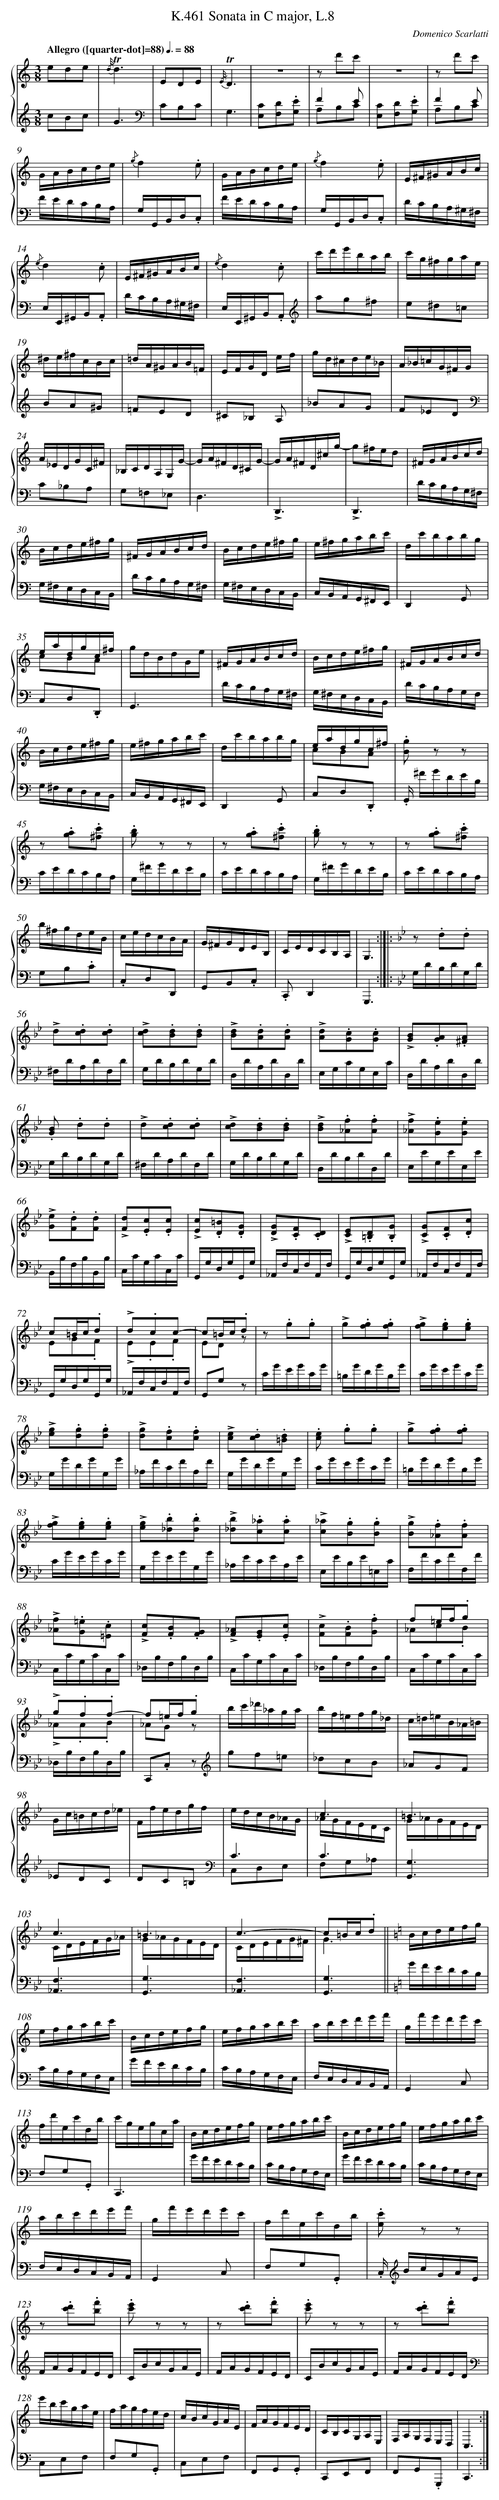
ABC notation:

X:1
T: Sonata in C major, L.8, K.461
C: Domenico Scarlatti
L: 1/16
M: 3/8
Q: "Allegro ([quarter-dot]=88)" 3/8=88
%%staves {1 2}
V: 1 clef=treble
V: 2 clef=treble
K: C
[V:1] e2d2e2 |
[V:2] [K:clef=treble]c2B2c2 |
[V:1] {/d//}!trill!d6 |
[V:2] G6[K:clef=bass] |
[V:1] E2D2E2 |
[V:2] C2B,2C2 |
[V:1] {/E//}!trill!D6 |
[V:2] G,6 |
[V:1] z6 |
[V:2] [E,2C2][F,2D2].[G,2E2] |
[V:1] z2 d'2c'2 |
[V:2] F4E2 & A,2B,2C2 |
[V:1] z6 |
[V:2] [E,2C2][F,2D2].[G,2E2] |
[V:1] z2 d'2c'2 |
[V:2] F4E2 & A,2B,2C2 |
[V:1] GABcde |
[V:2] FEDCB,A, |
[V:1] {/g}f4.e2 |
[V:2] G,G,,B,,D,.C,2 |
[V:1] GABcde |
[V:2] FEDCB,A, |
[V:1] {/g}f4.e2 |
[V:2] G,G,,B,,D,.C,2 |
[V:1] E^F^GABc |
[V:2] DCB,A,^G,^F, |
[V:1] {/e}d4.c2 |
[V:2] E,E,,^G,,B,,.A,,2 |
[V:1] E^F^GABc |
[V:2] DCB,A,^G,^F, |
[V:1] {/e}d4.c2 |
[V:2] E,E,,^G,,B,,.A,,2[K:clef=treble] |
[V:1] c'd'e'bab |
[V:2] a2g2^f2 |
[V:1] c'g^fgae |
[V:2] e2^d2=c2 |
[V:1] ^de^fcBc |
[V:2] B2A2^G2 |
[V:1] =dA^GAB=F |
[V:2] =F2E2D2 |
[V:1] EFGD ef |
[V:2] ^C2_B,2 A,2 |
[V:1] gd^cde_B |
[V:2] _B2A2G2 |
[V:1] A_B=cG^FG |
[V:2] F2_E2D2[K:clef=bass] |
[V:1] A_EDGC^F |
[V:2] C2_B,2A,2 |
[V:1] _B,CDA,G,G- |
[V:2] G,2=F,2_E,2 |
[V:1] GA^FD^CG- |
[V:2] D,6 |
[V:1] GA^FD^cg- |
[V:2] !accent!D,,6 |
[V:1] g2^fed2 |
[V:2] !accent!D,,6 |
[V:1] ^FGABcd |
[V:2] DCB,A,G,^F, |
[V:1] Bcde^fg |
[V:2] G,^F,E,D,C,B,, |
[V:1] ^FGABcd |
[V:2] DCB,A,G,^F, |
[V:1] Bcde^fg |
[V:2] G,^F,E,D,C,B,, |
[V:1] e^fgabc' |
[V:2] C,B,,A,,G,,^F,,E,, |
[V:1] dc'babg |
[V:2] D,,4G,,2 |
[V:1] eadgc^f & c2B2A2 |
[V:2] C,2D,2.D,,2 |
[V:1] gdBdGe |
[V:2] G,,6 |
[V:1] ^FGABcd |
[V:2] DCB,A,G,^F, |
[V:1] Bcde^fg |
[V:2] G,^F,E,D,C,B,, |
[V:1] ^FGABcd |
[V:2] DCB,A,G,F, |
[V:1] Bcde^fg |
[V:2] G,^F,E,D,C,B,, |
[V:1] e^fgabc' |
[V:2] C,B,,A,,G,,^F,,E,, |
[V:1] dc'babg |
[V:2] D,,4G,,2 |
[V:1] eadgc^f & c2B2A2 |
[V:2] C,2D,2.D,,2 |
[V:1] .[B2g2] z2 z2 |
[V:2] .G,, ^FGDEB, |
[V:1] z2 .[g2a2].[^f2c'2] |
[V:2] CEDCB,A, |
[V:1] .[g2b2] z2 z2 |
[V:2] G,^FGDEB, |
[V:1] z2 .[g2a2].[^f2c'2] |
[V:2] CEDCB,A, |
[V:1] .[g2b2] z2 z2 |
[V:2] G,^FGDEB, |
[V:1] z2 .[g2a2].[^f2c'2] |
[V:2] CEDCB,A, |
[V:1] b^fgdeB |
[V:2] G,2B,2.C2 |
[V:1] cedcBA |
[V:2] .C,2D,2D,,2 |
[V:1] G^FGDEB, |
[V:2] G,,2B,,2.C,2 |
[V:1] CEDCB,A, |
[V:2] .C,,2D,,4 |
[V:1] G,6 :|]|:
[V:2] G,,,6 :|]|:
[V:1]  [K:Bb] z2 .d2.d2 |
[V:2]  [K:Bb] G,DB,DG,D |
[V:1] !accent!d2.[c2d2].[c2d2] |
[V:2] ^F,DA,DF,D |
[V:1] !accent![c2d2].[B2d2].[B2d2] |
[V:2] G,DB,DG,D |
[V:1] !accent![B2d2].[A2d2].[A2d2] |
[V:2] D,DA,DD,D |
[V:1] !accent![A2d2].[G2c2].[G2c2] |
[V:2] E,G,CG,E,C |
[V:1] !accent![G2B2].[G2A2].[^F2A2] |
[V:2] D,DA,DD,D |
[V:1] .[G2B2] .d2.d2 |
[V:2] G,DB,DG,D |
[V:1] !accent!d2.[c2d2].[c2d2] |
[V:2] ^F,DA,DF,D |
[V:1] !accent![c2d2].[B2d2].[B2d2] |
[V:2] G,DB,DG,D |
[V:1] !accent![B2d2].[_A2f2].[A2f2] |
[V:2] D,DB,DD,D |
[V:1] !accent![_A2f2].[G2e2].[G2e2] |
[V:2] E,EG,EE,E |
[V:1] !accent![G2e2].[F2d2].[F2d2] |
[V:2] B,,B,F,B,B,,B, |
[V:1] !accent![F2d2].[E2c2].[E2c2] |
[V:2] C,CG,CC,C |
[V:1] !accent![E2c2].[D2=B2].[D2G2] |
[V:2] G,,G,D,G,G,,G, |
[V:1] !accent![D2G2].[C2F2].[C2D2] |
[V:2] _A,,F,C,F,A,,F, |
[V:1] !accent![C2E2].[=B,2D2].[B,2G2] |
[V:2] G,,G,D,G,G,,G, |
[V:1] !accent![C2G2].[C2F2].[D2c2] |
[V:2] _A,,F,C,F,A,,F, |
[V:1] c2=Bc.d2 & E2G2.F2 |
[V:2] G,,G,D,G,G,,G, |
[V:1] !accent!d2.c2c2- & !accent!E2.E2.F2 |
[V:2] _A,,F,C,F,A,,F, |
[V:1] c2=Bc.d2 & E2D2 z2 |
[V:2] G,,2G,2 z2 |
[V:1] z2 .g2.g2 |
[V:2] CGEGCG |
[V:1] !accent!g2.[f2g2].[f2g2] |
[V:2] =B,GDGB,G |
[V:1] !accent![f2g2].[e2g2].[e2g2] |
[V:2] CGEGCG |
[V:1] !accent![e2g2].[d2g2].[d2g2] |
[V:2] G,GDGG,G |
[V:1] !accent![d2g2].[c2f2].[c2f2] |
[V:2] _A,FCFA,F |
[V:1] !accent![c2e2].[c2d2].[=B2d2] |
[V:2] G,GDGG,G |
[V:1] .[c2e2] .g2.g2 |
[V:2] CGEGCG |
[V:1] !accent!g2.[f2g2].[f2g2] |
[V:2] =B,GDGB,G |
[V:1] !accent![f2g2].[e2g2].[e2g2] |
[V:2] CGEGCG |
[V:1] !accent![e2g2].[_d2b2].[d2b2] |
[V:2] G,GEGG,G |
[V:1] !accent![_d2b2].[c2_a2].[c2a2] |
[V:2] _A,ECEA,E |
[V:1] !accent![c2_a2].[B2g2].[B2g2] |
[V:2] E,EB,E=E,C |
[V:1] !accent![B2g2].[_A2f2].[A2f2] |
[V:2] F,FCFF,F |
[V:1] !accent![_A2f2].[G2=e2].[=E2c2] |
[V:2] C,CG,CC,C |
[V:1] !accent![F2c2].[F2B2].[F2G2] |
[V:2] _D,B,F,B,D,B, |
[V:1] !accent![F2_A2].[E2G2].[E2c2] |
[V:2] C,CG,CC,C |
[V:1] !accent![F2c2].[F2B2].[G2f2] |
[V:2] _D,B,F,B,D,B, |
[V:1] f2=ef.g2 & _A2c2.B2 |
[V:2] C,CG,CC,C |
[V:1] !accent!g2.f2.f2- & !accent!_A2.A2.B2 |
[V:2] _D,B,F,B,D,B, |
[V:1] f2=ef.g2 & _A2G2 z2 |
[V:2] C,,2.C,2 z2[K:clef=treble] |
[V:1] bc'_d'_aga |
[V:2] g2f2=e2 |
[V:1] bf=efg_d |
[V:2] _d2c2B2 |
[V:1] c=d=eB_A=B |
[V:2] _A2G2F2 |
[V:1] Gc=Bcd_e |
[V:2] _E2D2C2 |
[V:1] Ffedgf |
[V:2] D2C2=B,2[K:clef=bass] |
[V:1] edcB_AG |
[V:2] C6 & C,2D,2E,2 |
[V:1] c6 & _AGFEDC |
[V:2] C6 & F,2G,2_A,2 |
[V:1] =B6 & G_AGFED |
[V:2] [G,,6G,6] |
[V:1] c6 & CDEFG_A |
[V:2] [_A,,6F,6] |
[V:1] =B6 & G_AGFED |
[V:2] [G,,6G,6] |
[V:1] c6- & CDEFG^F |
[V:2] [_A,,6F,6] |
[V:1] c2=Bc.d2 & G6 ||
[V:2] [G,,6G,6] ||
[V:1]  [K:C] Bcdefg |
[V:2]  [K:C] GFEDCB, |
[V:1] efgabc' |
[V:2] CB,A,G,F,E, |
[V:1] Bcdefg |
[V:2] GFEDCB, |
[V:1]  [K:C] efgabc' |
[V:2]  [K:C] CB,A,G,F,E, |
[V:1] abc'd'e'f' |
[V:2] F,E,D,C,B,,A,, |
[V:1] gf'e'd'e'c' |
[V:2] G,,4C,2 |
[V:1] fd'ec'db |
[V:2] F,2G,2.G,,2 |
[V:1] c'gegca |
[V:2] C,,6 |
[V:1] Bcdefg |
[V:2] GFEDCB, |
[V:1] efgabc' |
[V:2] CB,A,G,F,E, |
[V:1] Bcdefg |
[V:2] GFEDCB, |
[V:1] efgabc' |
[V:2] CB,A,G,F,E, |
[V:1] abc'd'e'f' |
[V:2] F,E,D,C,B,,A,, |
[V:1] gf'e'd'e'c' |
[V:2] G,,4C,2 |
[V:1] fd'ec'db |
[V:2] F,2G,2.G,,2 |
[V:1] .[e2c'2] z2 z2 |
[V:2] .C,[K:clef=treble] BcGAE |
[V:1] z2 .[c'2d'2].[b2f'2] |
[V:2] FAGFED |
[V:1] .[c'2e'2] z2 z2 |
[V:2] CBcGAE |
[V:1] z2 .[c'2d'2].[b2f'2] |
[V:2] FAGFED |
[V:1] .[c'2e'2] z2 z2 |
[V:2] CBcGAE |
[V:1] z2 .[c'2d'2].[b2f'2] |
[V:2] FAGFED[K:clef=bass] |
[V:1] e'bc'gae |
[V:2] C,2E,2F,2 |
[V:1] fagfed |
[V:2] F,2G,2.G,,2 |
[V:1] cBcGAE |
[V:2] C,2E,2F,2 |
[V:1] FAGFED |
[V:2] F,,2G,,2.G,,2 |
[V:1] CB,CG,A,E, |
[V:2] C,,2E,,2F,,2 |
[V:1] F,A,G,F,E,D, |
[V:2] F,,2G,,2.G,,,2 |
[V:1] C,6 :|]
[V:2] C,,6 :|]
